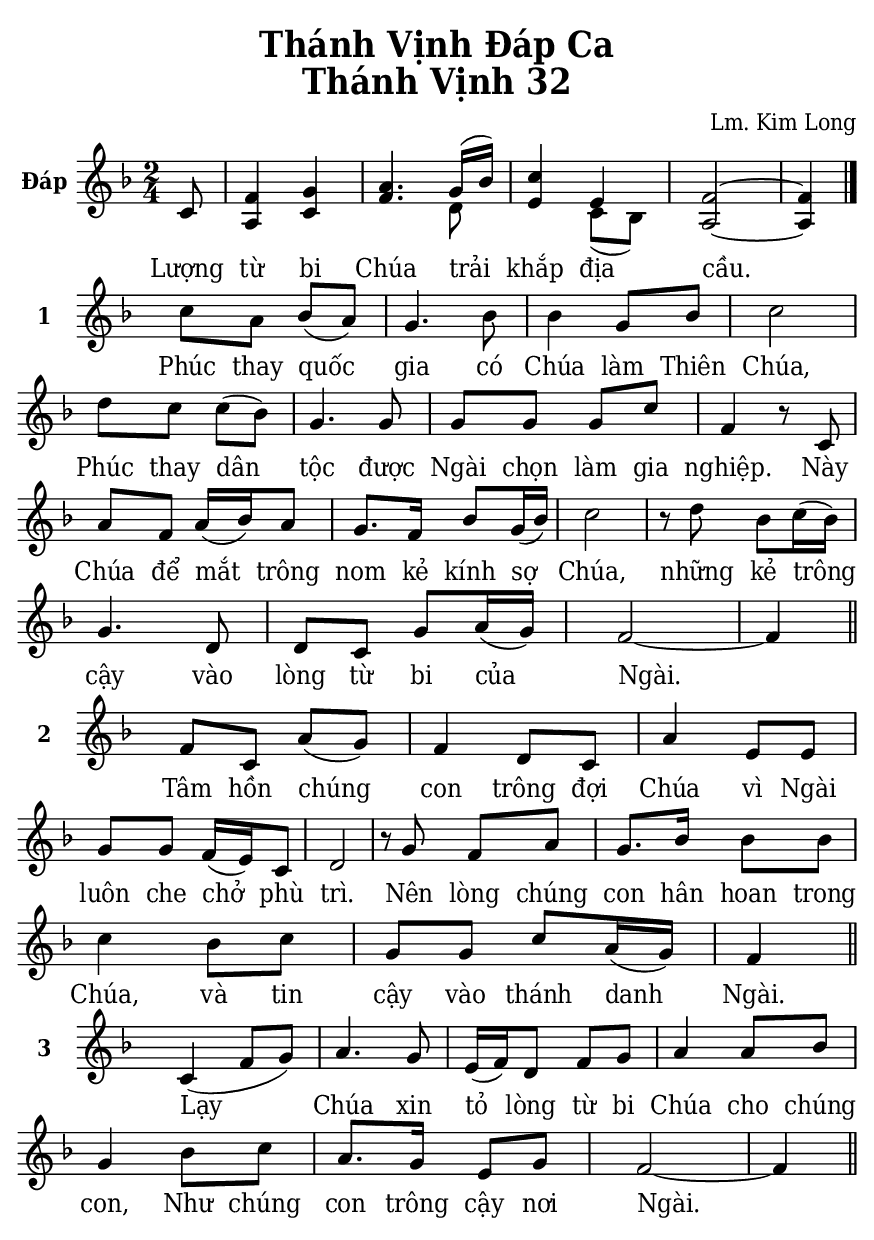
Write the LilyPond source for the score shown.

% Cài đặt chung
\version "2.22.1"
\include "english.ly"

\header {
  title = "Thánh Vịnh Đáp Ca"
  subtitle = \markup { \fontsize #3 "Thánh Vịnh 32" }
  composer = "Lm. Kim Long"
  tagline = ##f
}


% Nhạc
nhacMauMot = \relative c' {
  \key f \major
  \time 2/4
  \partial 8 c8 |
  <<
    {
      f4 g |
      a4.
    }
    {
      a,4 c |
      f4.
    }
  >>
  <<
    {
      \voiceOne
      g16 (bf)
    }
    \new Voice = "splitpart" {
      \voiceTwo
      d,8
    }
  >>
  \oneVoice
  <c' e,>4
  <<
    {
      \voiceOne
      e,4
    }
    \new Voice = "splitpart" {
      \voiceTwo
      c8 (bf)
    }
  >>
  \oneVoice
  <f' a,>2 ~ |
  <f a,>4 \bar "|."
}

nhacMauHai = \relative c'' {
  \key f \major
  \time 2/4
  c8 a bf (a) |
  g4. bf8 |
  bf4 g8 bf |
  c2 |
  d8 c c (bf) |
  g4. g8 |
  g g g c |
  f,4 r8 c |
  a' f a16 (bf) a8 |
  g8. f16 bf8 g16 (bf) |
  c2 |
  r8 d bf c16 (bf) |
  g4. d8 |
  d c g' a16 (g) |
  f2 ~ |
  f4 \bar "||"
}

nhacMauBa = \relative c' {
  \key f \major
  \time 2/4
  f8 c a' (g) |
  f4 d8 c |
  a'4 e8 e |
  g g f16 (e) c8 |
  d2 |
  r8 g f a |
  g8. bf16 bf8 bf |
  c4 bf8 c |
  g g c a16 (g) |
  f4 \bar "||"
}

nhacMauBon = \relative c' {
  \key f \major
  \time 2/4
  c4 (f8 g) |
  a4. g8 |
  e16 (f) d8 f g |
  a4 a8 bf |
  g4 bf8 c |
  a8. g16 e8 g |
  f2 ~ |
  f4 \bar "||"
}

% Lời
loiMauMot = \lyricmode {
  Lượng từ bi Chúa trải khắp địa cầu.
}

loiMauHai = \lyricmode {
  Phúc thay quốc gia có Chúa làm Thiên Chúa,
  Phúc thay dân tộc được Ngài chọn làm gia nghiệp.
  Này Chúa để mắt trông nom kẻ kính sợ Chúa,
  những kẻ trông cậy vào lòng từ bi của Ngài.
}

loiMauBa = \lyricmode {
  Tâm hồn chúng con trông đợi Chúa
  vì Ngài luôn che chở phù trì.
  Nên lòng chúng con hân hoan trong Chúa,
  và tin cậy vào thánh danh Ngài.
}

loiMauBon = \lyricmode {
  Lạy Chúa xin tỏ lòng từ bi Chúa cho chúng con,
  Như chúng con trông cậy nơi Ngài.
}

% Dàn trang
\paper {
  #(set-paper-size "a5")
  top-margin = 3\mm
  bottom-margin = 3\mm
  left-margin = 3\mm
  right-margin = 3\mm
  indent = #0
  #(define fonts
	 (make-pango-font-tree "Deja Vu Serif Condensed"
	 		       "Deja Vu Serif Condensed"
			       "Deja Vu Serif Condensed"
			       (/ 20 20)))
  print-page-number = ##f
  page-count = 1
}

\score {
  <<
    \new Staff \with {
      instrumentName = \markup { \bold "Đáp" }} <<
        \clef treble
        \new Voice = beSop {
          \nhacMauMot
        }
      \new Lyrics \lyricsto beSop \loiMauMot
    >>
  >>
  \layout {
    indent = 10
    \override Lyrics.LyricSpace.minimum-distance = #1.5
    \override Score.BarNumber.break-visibility = ##(#f #f #f)
    \override Score.SpacingSpanner.uniform-stretching = ##t
    ragged-last = ##f
  }
}

\score {
  <<
    \new Staff \with {
      instrumentName = \markup { \bold "1" }} <<
        \clef treble
        \new Voice = beSop {
          \nhacMauHai
        }
      \new Lyrics \lyricsto beSop \loiMauHai
    >>
  >>
  \layout {
    indent = 10
    \override Staff.TimeSignature.transparent = ##t
    \override Lyrics.LyricSpace.minimum-distance = #1.5
    \override Score.BarNumber.break-visibility = ##(#f #f #f)
    \override Score.SpacingSpanner.uniform-stretching = ##t
    ragged-last = ##f
  }
}

\score {
  <<
    \new Staff \with {
      instrumentName = \markup { \bold "2" }} <<
        \clef treble
        \new Voice = beSop {
          \nhacMauBa
        }
      \new Lyrics \lyricsto beSop \loiMauBa
    >>
  >>
  \layout {
    indent = 10
    \override Staff.TimeSignature.transparent = ##t
    \override Lyrics.LyricSpace.minimum-distance = #1.5
    \override Score.BarNumber.break-visibility = ##(#f #f #f)
    \override Score.SpacingSpanner.uniform-stretching = ##t
    ragged-last = ##f
  }
}

\score {
  <<
    \new Staff \with {
      instrumentName = \markup { \bold "3" }} <<
        \clef treble
        \new Voice = beSop {
          \nhacMauBon
        }
      \new Lyrics \lyricsto beSop \loiMauBon
    >>
  >>
  \layout {
    indent = 10
    \override Staff.TimeSignature.transparent = ##t
    \override Lyrics.LyricSpace.minimum-distance = #1.5
    \override Score.BarNumber.break-visibility = ##(#f #f #f)
    \override Score.SpacingSpanner.uniform-stretching = ##t
    ragged-last = ##f
  }
}
